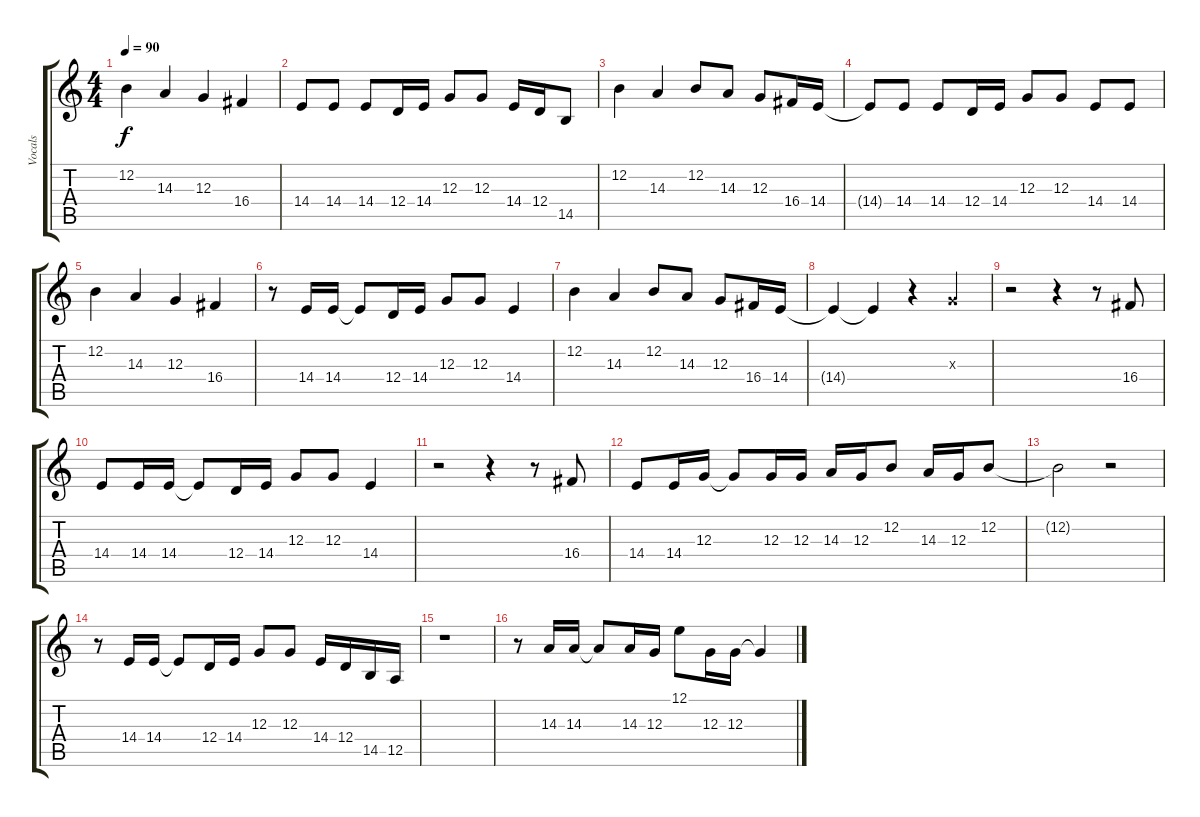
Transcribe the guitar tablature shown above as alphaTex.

\track ("Vocals" "Vocals") {instrument lead2sawtooth}
\staff {score tabs}
\tuning (E4 B3 G3 D3 A2 E2) {hide}
\ts (4 4)
\tempo 90
\clef g2
\ks c
12.2.4{dy f} 14.3.4 12.3.4 16.4.4 |
14.4.8 14.4.8 14.4.8 12.4.16 14.4.16 12.3.8 12.3.8 14.4.16 12.4.16 14.5.8 |
12.2.4 14.3.4 12.2.8 14.3.8 12.3.8 16.4.16 14.4.16 |
14.4{t}.8 14.4.8 14.4.8 12.4.16 14.4.16 12.3.8 12.3.8 14.4.8 14.4.8 |
12.2.4 14.3.4 12.3.4 16.4.4 |
r.8 14.4.16 14.4.16 14.4{t}.8 12.4.16 14.4.16 12.3.8 12.3.8 14.4.4 |
12.2.4 14.3.4 12.2.8 14.3.8 12.3.8 16.4.16 14.4.16 |
14.4{t}.4 14.4{t}.4 r.4 12.3{x}.4 |
r.2 r.4 r.8 16.4.8 |
14.4.8 14.4.16 14.4.16 14.4{t}.8 12.4.16 14.4.16 12.3.8 12.3.8 14.4.4 |
r.2 r.4 r.8 16.4.8 |
14.4.8 14.4.16 12.3.16 12.3{t}.8 12.3.16 12.3.16 14.3.16 12.3.16 12.2.8 14.3.16 12.3.16 12.2.8 |
12.2{t}.2 r.2 |
r.8 14.4.16 14.4.16 14.4{t}.8 12.4.16 14.4.16 12.3.8 12.3.8 14.4.16 12.4.16 14.5.16 12.5.16 |
r.1 |
r.8 14.3.16 14.3.16 14.3{t}.8 14.3.16 12.3.16 12.1.8 12.3.16 12.3.16 12.3{t}.4
